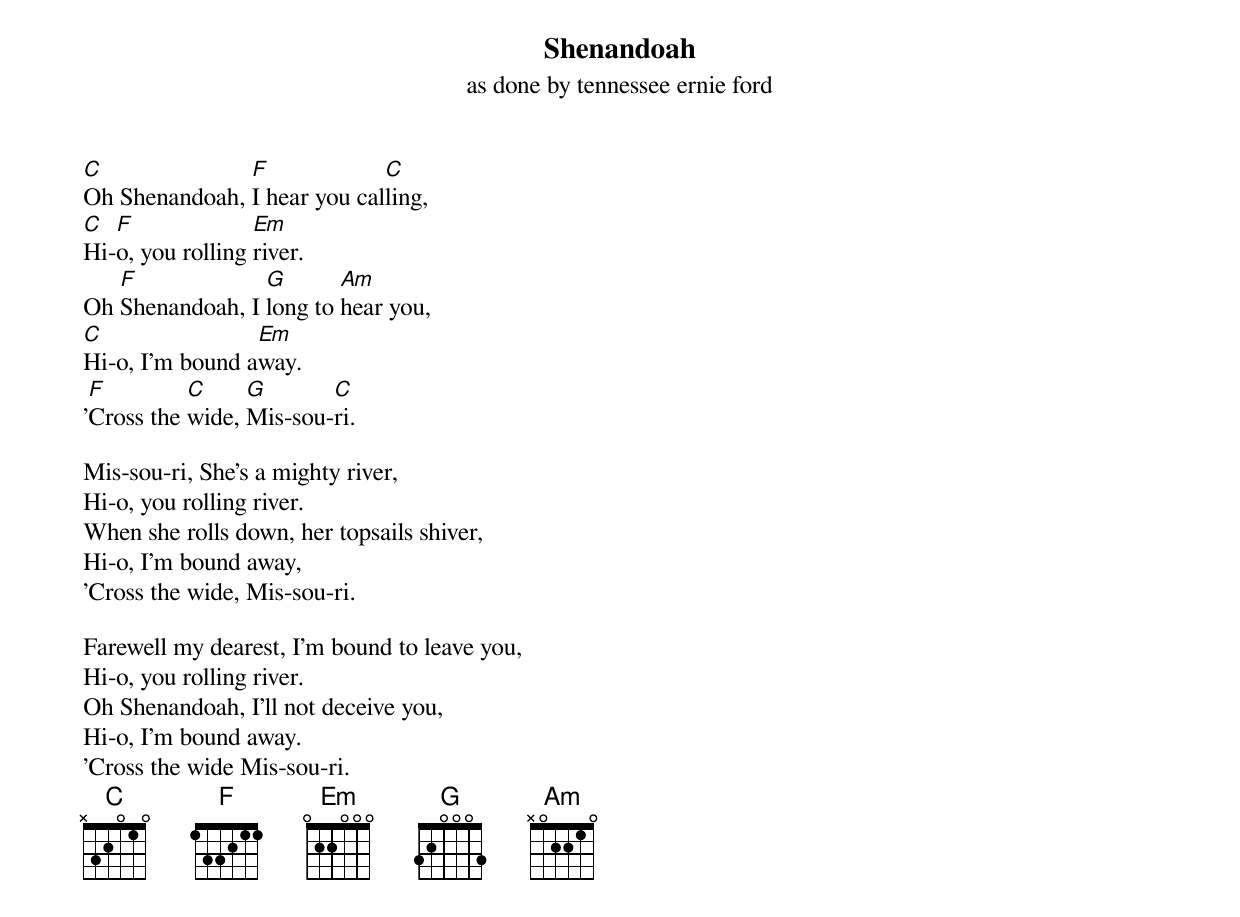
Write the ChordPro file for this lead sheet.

{title: Shenandoah}
{subtitle: as done by tennessee ernie ford}

[C]Oh Shenandoah, [F]I hear you cal[C]ling,
[C]Hi-[F]o, you rolling [Em]river.
Oh [F]Shenandoah, I [G]long to [Am]hear you,
[C]Hi-o, I'm bound a[Em]way.
'[F]Cross the [C]wide, [G]Mis-sou-[C]ri.

Mis-sou-ri, She's a mighty river,
Hi-o, you rolling river.
When she rolls down, her topsails shiver,
Hi-o, I'm bound away,
'Cross the wide, Mis-sou-ri.

Farewell my dearest, I'm bound to leave you,
Hi-o, you rolling river.
Oh Shenandoah, I'll not deceive you,
Hi-o, I'm bound away.
'Cross the wide Mis-sou-ri.
